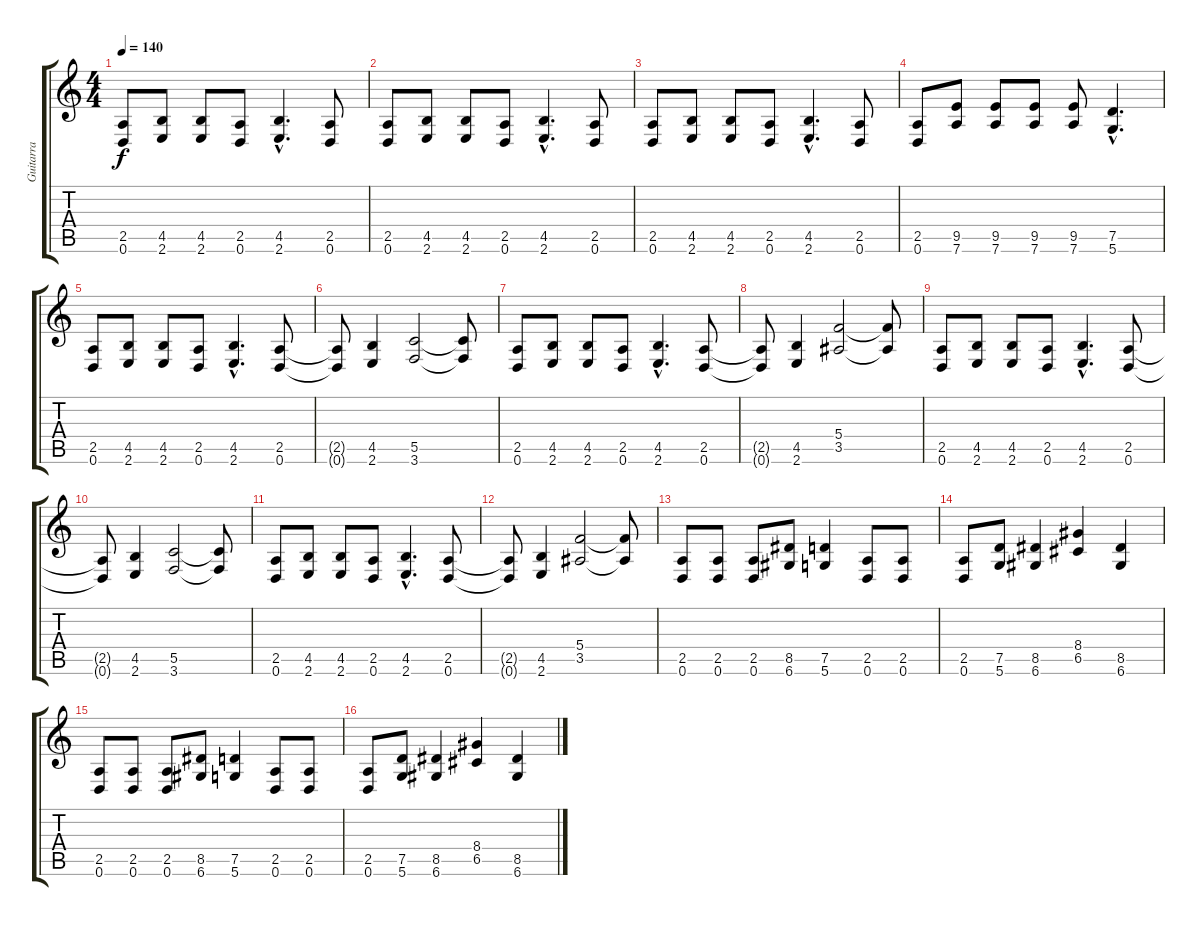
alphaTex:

\track ("Guitarra" "Guitarra") {instrument distortionguitar}
\staff {score tabs}
\tuning (D4 A3 F3 C3 G2 D2) {hide}
\ts (4 4)
\tempo 140
\clef g2
\ks c
(2.5 0.6).8{dy f} (4.5 2.6).8 (4.5 2.6).8 (2.5 0.6).8 (4.5{hac} 2.6{hac}).4{d} (2.5 0.6).8 |
(2.5 0.6).8 (4.5 2.6).8 (4.5 2.6).8 (2.5 0.6).8 (4.5{hac} 2.6{hac}).4{d} (2.5 0.6).8 |
(2.5 0.6).8 (4.5 2.6).8 (4.5 2.6).8 (2.5 0.6).8 (4.5{hac} 2.6{hac}).4{d} (2.5 0.6).8 |
(2.5 0.6).8 (9.5 7.6).8 (9.5 7.6).8 (9.5 7.6).8 (9.5 7.6).8 (7.5{hac} 5.6{hac}).4{d} |
(2.5 0.6).8 (4.5 2.6).8 (4.5 2.6).8 (2.5 0.6).8 (4.5{hac} 2.6{hac}).4{d} (2.5 0.6).8 |
(2.5{t} 0.6{t}).8 (4.5 2.6).4 (5.5 3.6).2 (5.5{t} 3.6{t}).8 |
(2.5 0.6).8 (4.5 2.6).8 (4.5 2.6).8 (2.5 0.6).8 (4.5{hac} 2.6{hac}).4{d} (2.5 0.6).8 |
(2.5{t} 0.6{t}).8 (4.5 2.6).4 (5.4 3.5).2 (5.4{t} 3.5{t}).8 |
(2.5 0.6).8 (4.5 2.6).8 (4.5 2.6).8 (2.5 0.6).8 (4.5{hac} 2.6{hac}).4{d} (2.5 0.6).8 |
(2.5{t} 0.6{t}).8 (4.5 2.6).4 (5.5 3.6).2 (5.5{t} 3.6{t}).8 |
(2.5 0.6).8 (4.5 2.6).8 (4.5 2.6).8 (2.5 0.6).8 (4.5{hac} 2.6{hac}).4{d} (2.5 0.6).8 |
(2.5{t} 0.6{t}).8 (4.5 2.6).4 (5.4 3.5).2 (5.4{t} 3.5{t}).8 |
(2.5 0.6).8 (2.5 0.6).8 (2.5 0.6).8 (8.5 6.6).8 (7.5 5.6).4 (2.5 0.6).8 (2.5 0.6).8 |
(2.5 0.6).8 (7.5 5.6).8 (8.5 6.6).4 (8.4 6.5).4 (8.5 6.6).4 |
(2.5 0.6).8 (2.5 0.6).8 (2.5 0.6).8 (8.5 6.6).8 (7.5 5.6).4 (2.5 0.6).8 (2.5 0.6).8 |
(2.5 0.6).8 (7.5 5.6).8 (8.5 6.6).4 (8.4 6.5).4 (8.5 6.6).4
